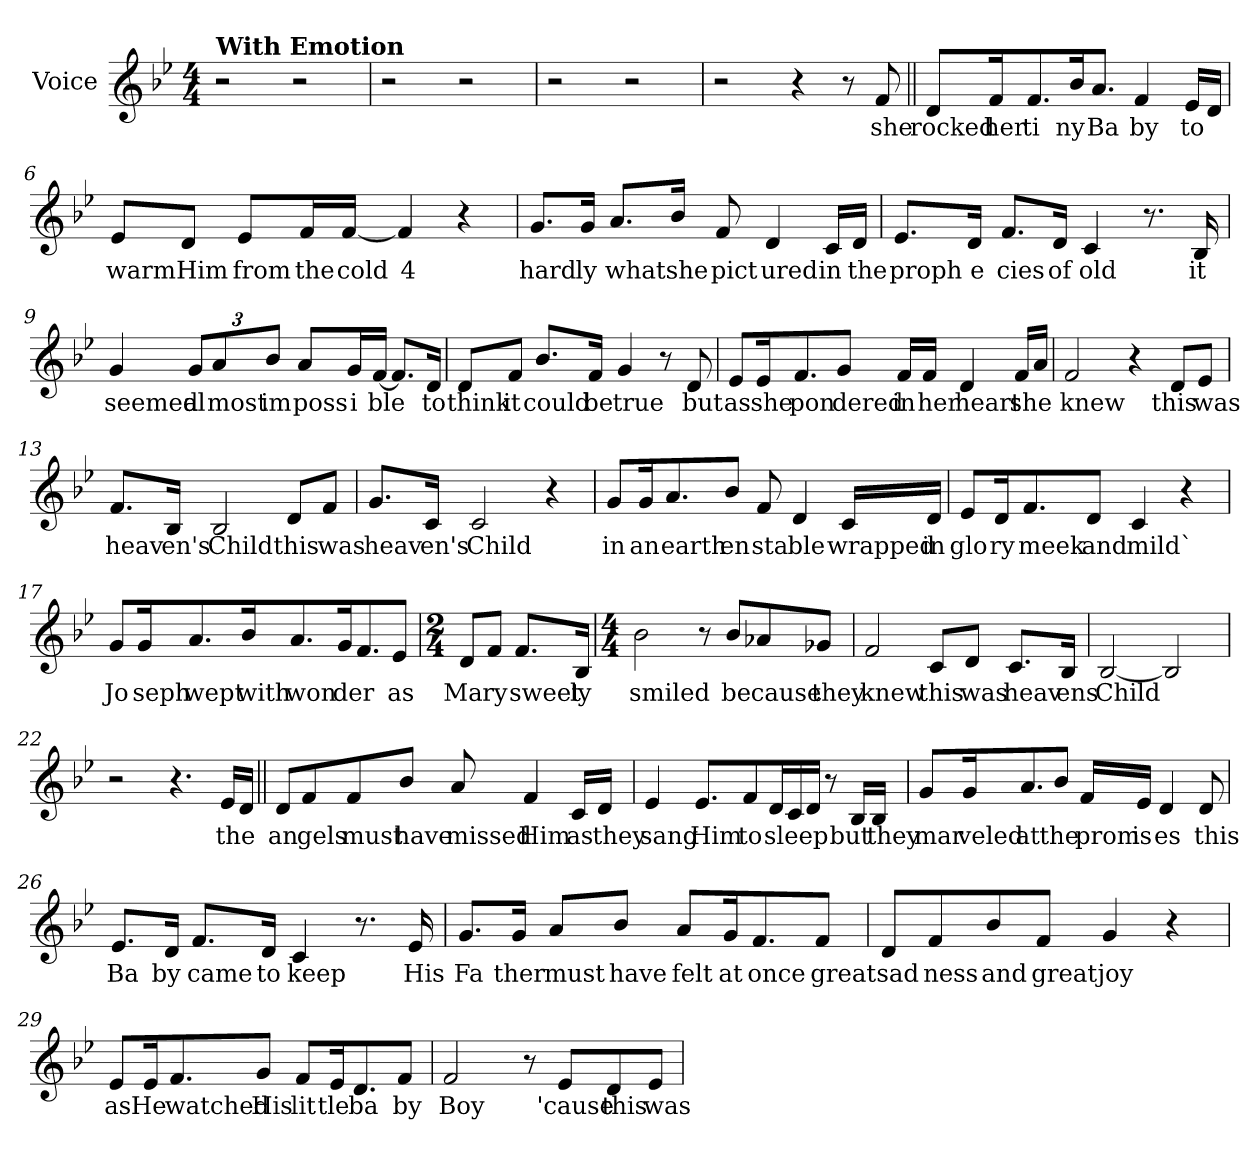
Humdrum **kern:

**kern	**text
*part1	*part1
*staff1	*staff1
*I"Voice	*
*I'V	*
*clefG2	*
*k[b-e-]	*
*B-:	*
*M4/4	*
*MM69	*
=1	=1
!LO:TX:a:B:t=With Emotion	!
2r	.
2r	.
=2	=2
2r	.
2r	.
=3	=3
2r	.
2r	.
=4	=4
2r	.
4r	.
8r	.
!	!LO:LY:b
8f/	she
=5||	=5||
!	!LO:LY:b
8d/L	rocked
!	!LO:LY:b
16f/k	her
!	!LO:LY:b
8.f/	ti
!	!LO:LY:b
16b-/k	ny
!	!LO:LY:b
8.a/J	Ba
!	!LO:LY:b
4f/	by
!	!LO:LY:b
16e-/LL	to
16d/JJ	.
!!LO:LB:g=z
=6	=6
!	!LO:LY:b
8e-/L	warm
!	!LO:LY:b
8d/J	Him
!	!LO:LY:b
8e-/L	from
!	!LO:LY:b
16f/L	the
!	!LO:LY:b
[16f/JJ	cold
!	!LO:LY:b
4f/]	4
4r	.
=7	=7
!	!LO:LY:b
8.g/L	hard
!	!LO:LY:b
16g/Jk	ly
!	!LO:LY:b
8.a/L	what
!	!LO:LY:b
16b-/Jk	she
!	!LO:LY:b
8f/	pict
!	!LO:LY:b
4d/	ured
!	!LO:LY:b
16c/LL	in
!	!LO:LY:b
16d/JJ	the
=8	=8
!	!LO:LY:b
8.e-/L	proph
!	!LO:LY:b
16d/Jk	e
!	!LO:LY:b
8.f/L	cies
!	!LO:LY:b
16d/Jk	of
!	!LO:LY:b
4c/	old
8.r	.
!	!LO:LY:b
16B-/	it
!!LO:LB:g=z
=9	=9
!	!LO:LY:b
4g/	seemed
!	!LO:LY:b
12g/L	al
!	!LO:LY:b
12a/	most
!	!LO:LY:b
12b-/J	im
!	!LO:LY:b
8a/L	poss
!	!LO:LY:b
16g/L	i
!	!LO:LY:b
[16f/JJ	ble
8.f/L]	.
!	!LO:LY:b
16d/Jk	to
=10	=10
!	!LO:LY:b
8d/L	think
!	!LO:LY:b
8f/J	it
!	!LO:LY:b
8.b-/L	could
!	!LO:LY:b
16f/Jk	be
!	!LO:LY:b
4g/	true
8r	.
!	!LO:LY:b
8d/	but
=11	=11
!	!LO:LY:b
8e-/L	as
!	!LO:LY:b
16e-/k	she
!	!LO:LY:b
8.f/	pon
!	!LO:LY:b
8g/J	dered
!	!LO:LY:b
16f/LL	in
!	!LO:LY:b
16f/JJ	her
!	!LO:LY:b
4d/	heart
!	!LO:LY:b
16f/LL	she
16a/JJ	.
!!LO:LB:g=z
=12	=12
!	!LO:LY:b
2f/	knew
4r	.
!	!LO:LY:b
8d/L	this
!	!LO:LY:b
8e-/J	was
=13	=13
!	!LO:LY:b
8.f/L	heav
!	!LO:LY:b
16B-/Jk	en's
!	!LO:LY:b
2B-/	Child
!	!LO:LY:b
8d/L	this
!	!LO:LY:b
8f/J	was
=14	=14
!	!LO:LY:b
8.g/L	heav
!	!LO:LY:b
16c/Jk	en's
!	!LO:LY:b
2c/	Child
4r	.
=15	=15
!	!LO:LY:b
8g/L	in
!	!LO:LY:b
16g/k	an
!	!LO:LY:b
8.a/	earth
!	!LO:LY:b
8b-/J	en
!	!LO:LY:b
8f/	sta
!	!LO:LY:b
4d/	ble
!	!LO:LY:b
16c/LL	wrapped
!	!LO:LY:b
16d/JJ	in
!!LO:LB:g=z
=16	=16
!	!LO:LY:b
8e-/L	glo
!	!LO:LY:b
16d/k	ry
!	!LO:LY:b
8.f/	meek
!	!LO:LY:b
8d/J	and
!	!LO:LY:b
4c/	mild`
4r	.
=17	=17
!	!LO:LY:b
8g/L	Jo
!	!LO:LY:b
16g/k	seph
!	!LO:LY:b
8.a/	wept
!	!LO:LY:b
16b-/k	with
!	!LO:LY:b
8.a/	won
!	!LO:LY:b
16g/k	der
8.f/	.
!	!LO:LY:b
8e-/J	as
=18	=18
*M2/4	*
!	!LO:LY:b
8d/L	Ma
!	!LO:LY:b
8f/J	ry
!	!LO:LY:b
8.f/L	sweet
!	!LO:LY:b
16B-/Jk	ly
!!LO:LB:g=z
=19	=19
*M4/4	*
!	!LO:LY:b
2b-\	smiled
8r	.
!	!LO:LY:b
8b-/L	be
!	!LO:LY:b
8a-X/	cause
!	!LO:LY:b
8g-X/J	they
=20	=20
!	!LO:LY:b
2f/	knew
!	!LO:LY:b
8c/L	this
!	!LO:LY:b
8d/J	was
!	!LO:LY:b
8.c/L	heav
!	!LO:LY:b
16B-/Jk	ens
=21	=21
!	!LO:LY:b
[2B-/	Child
2B-/]	.
=22	=22
2r	.
4.r	.
!	!LO:LY:b
16e-/LL	the
16d/JJ	.
!!LO:LB:g=z
=23||	=23||
!	!LO:LY:b
8d/L	an
!	!LO:LY:b
8f/	gels
!	!LO:LY:b
8f/	must
!	!LO:LY:b
8b-/J	have
!	!LO:LY:b
8a/	missed
!	!LO:LY:b
4f/	Him
!	!LO:LY:b
16c/LL	as
!	!LO:LY:b
16d/JJ	they
=24	=24
!	!LO:LY:b
4e-/	sang
!	!LO:LY:b
8.e-/L	Him
!	!LO:LY:b
8f/	to
!	!LO:LY:b
16d/L	sleep
16c/	.
16d/JJ	.
8r	.
!	!LO:LY:b
16B-/LL	but
!	!LO:LY:b
16B-/JJ	they
!!LO:LB:g=z
=25	=25
!	!LO:LY:b
8g/L	mar
!	!LO:LY:b
16g/k	veled
!	!LO:LY:b
8.a/	at
!	!LO:LY:b
8b-/J	the
!	!LO:LY:b
16f/LL	prom
!	!LO:LY:b
16e-/JJ	is
!	!LO:LY:b
4d/	es
!	!LO:LY:b
8d/	this
=26	=26
!	!LO:LY:b
8.e-/L	Ba
!	!LO:LY:b
16d/Jk	by
!	!LO:LY:b
8.f/L	came
!	!LO:LY:b
16d/Jk	to
!	!LO:LY:b
4c/	keep
8.r	.
!	!LO:LY:b
16e-/	His
=27	=27
!	!LO:LY:b
8.g/L	Fa
!	!LO:LY:b
16g/Jk	ther
!	!LO:LY:b
8a/L	must
!	!LO:LY:b
8b-/J	have
!	!LO:LY:b
8a/L	felt
!	!LO:LY:b
16g/k	at
!	!LO:LY:b
8.f/	once
!	!LO:LY:b
8f/J	great
!!LO:PB:g=z
=28	=28
!	!LO:LY:b
8d/L	sad
!	!LO:LY:b
8f/	ness
!	!LO:LY:b
8b-/	and
!	!LO:LY:b
8f/J	great
!	!LO:LY:b
4g/	joy
4r	.
=29	=29
!	!LO:LY:b
8e-/L	as
!	!LO:LY:b
16e-/k	He
!	!LO:LY:b
8.f/	watched
!	!LO:LY:b
8g/J	His
!	!LO:LY:b
8f/L	lit
!	!LO:LY:b
16e-/k	tle
!	!LO:LY:b
8.d/	ba
!	!LO:LY:b
8f/J	by
=30	=30
!	!LO:LY:b
2f/	Boy
8r	.
!	!LO:LY:b
8e-/L	'cause
!	!LO:LY:b
8d/	this
!	!LO:LY:b
8e-/J	was
=	=
*-	*-
